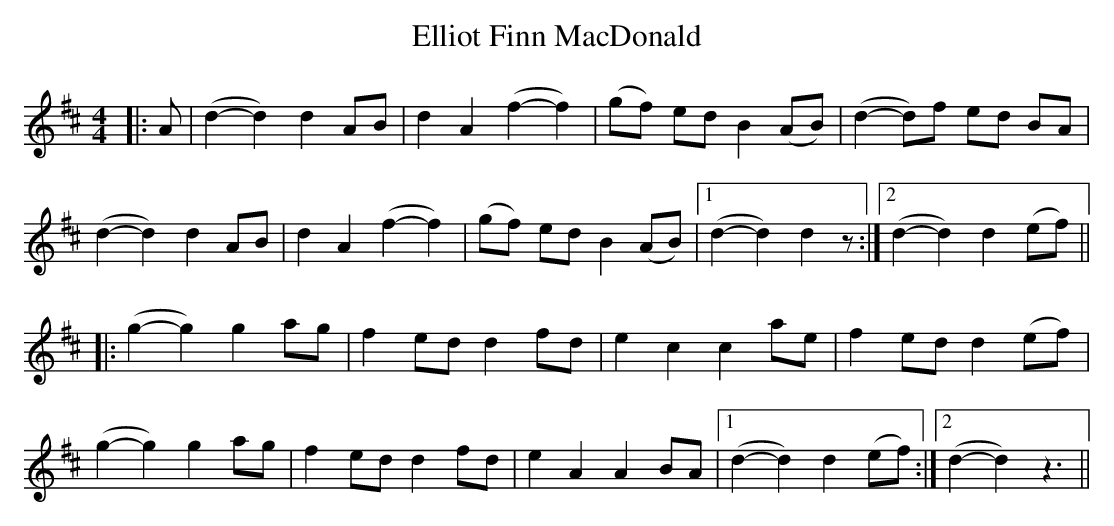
X:1
T: Elliot Finn MacDonald
M: 4/4
L: 1/8
K: Dmaj
|:A|(d2-d2) d2 AB|d2 A2 (f2-f2)|(gf) ed B2 (AB)|(d2-d)f ed BA|
(d2-d2) d2 AB|d2 A2 (f2-f2)|(gf) ed B2 (AB)|1 (d2-d2) d2 z:|2 (d2-d2) d2 (ef)||
|:(g2-g2) g2 ag|f2 ed d2 fd|e2 c2 c2 ae|f2 ed d2 (ef)|
(g2-g2) g2 ag|f2 ed d2 fd|e2 A2 A2 BA|1 (d2-d2) d2 (ef):|2 (d2-d2) z3||
